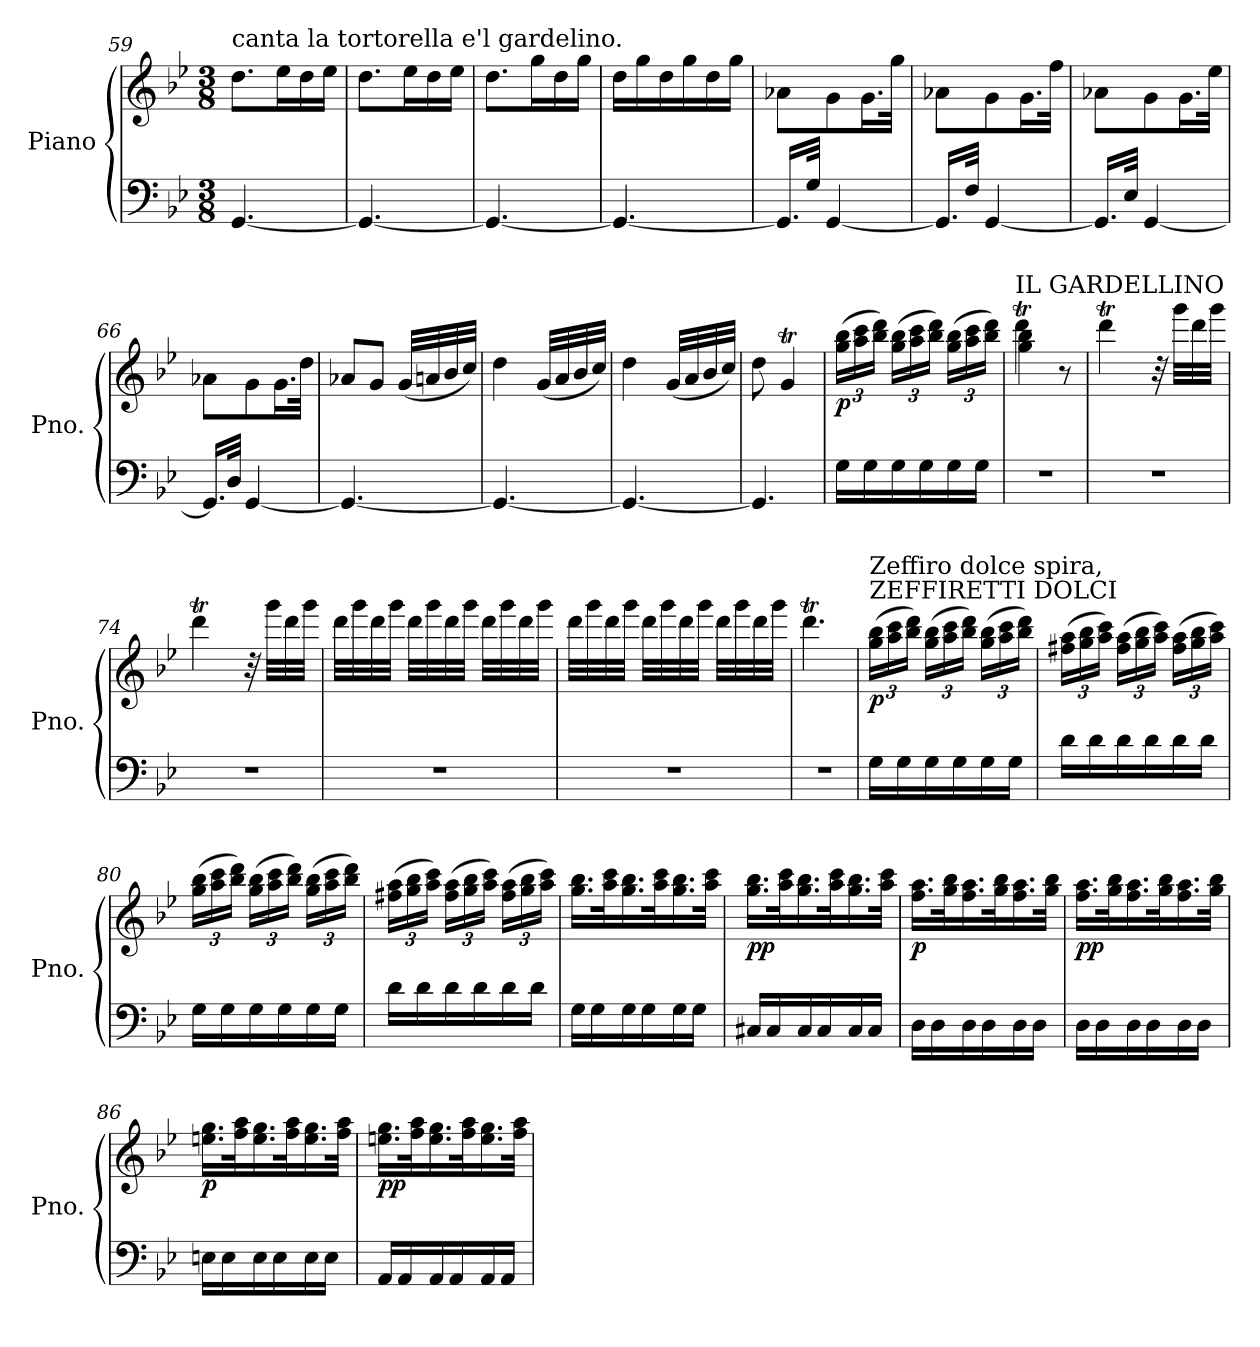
**kern	**kern	**dynam
*part1	*part1	*part1
*staff2	*staff1	*staff1/2
*I"Piano	*	*
*I'Pno.	*	*
*clefF4	*clefG2	*
*k[b-e-]	*k[b-e-]	*
*M3/8	*M3/8	*
=59	=59	=59
!	!LO:TX:t=canta la tortorella e'l gardelino.	!
[4.GG/	8.dd\L	.
.	16ee-\L	.
.	16dd\	.
.	16ee-\JJ	.
=60	=60	=60
4.GG/_	8.dd\L	.
.	16ee-\L	.
.	16dd\	.
.	16ee-\JJ	.
=61	=61	=61
4.GG/_	8.dd\L	.
.	16gg\L	.
.	16dd\	.
.	16gg\JJ	.
=62	=62	=62
4.GG/_	16dd\LL	.
.	16gg\	.
.	16dd\	.
.	16gg\	.
.	16dd\	.
.	16gg\JJ	.
=63	=63	=63
16.GG/LL]	8a-X\L	.
32G/JJk	.	.
[4GG/	8g\	.
.	16.g\L	.
.	32gg\JJk	.
=64	=64	=64
16.GG/LL]	8a-X\L	.
32F/JJk	.	.
[4GG/	8g\	.
.	16.g\L	.
.	32ff\JJk	.
!!LO:LB:g=z
=65	=65	=65
16.GG/LL]	8a-X\L	.
32E-/JJk	.	.
[4GG/	8g\	.
.	16.g\L	.
.	32ee-\JJk	.
=66	=66	=66
16.GG/LL]	8a-X\L	.
32D/JJk	.	.
[4GG/	8g\	.
.	16.g\L	.
.	32dd\JJk	.
=67	=67	=67
4.GG/_	8a-X/L	.
.	8g/J	.
.	(<32g/LLL	.
.	32an/	.
.	32b-/	.
.	32cc/JJJ)	.
=68	=68	=68
4.GG/_	4dd\	.
.	(<32g/LLL	.
.	32a/	.
.	32b-/	.
.	32cc/JJJ)	.
=69	=69	=69
4.GG/_	4dd\	.
.	(<32g/LLL	.
.	32a/	.
.	32b-/	.
.	32cc/JJJ)	.
=70	=70	=70
4.GG/]	8dd\	.
.	4gT/	.
!!LO:LB:g=z
=71	=71	=71
*	*Xbrackettup	*
*	*MM59	*
!	!	!LO:DY:b
16G\LL	(>24gg\ 24bb-\LL	p
.	24aa\ 24ccc\	.
16G\	.	.
.	24bb-\ 24ddd\JJ)	.
16G\	(>24gg\ 24bb-\LL	.
.	24aa\ 24ccc\	.
16G\	.	.
.	24bb-\ 24ddd\JJ)	.
16G\	(>24gg\ 24bb-\LL	.
.	24aa\ 24ccc\	.
16G\JJ	.	.
.	24bb-\ 24ddd\JJ)	.
=72	=72	=72
*	*^	*
!	!LO:TX:t=IL GARDELLINO	!	!
4.r	4dddt\	4gg\ 4bb-\	.
.	8r	8ryy	.
=73	=73	=73	=73
4.r	4dddt\	32ryy	.
*	*v	*v	*
.	32r	.
*	*^	*
.	32ryy	32ggg\LLL	.
.	32ryy	32ddd\	.
.	32ryy	32gggTTT\JJJ	.
=74	=74	=74	=74
4.r	4dddt\	32ryy	.
*	*v	*v	*
.	32r	.
*	*^	*
.	32ryy	32ggg\LLL	.
.	32ryy	32ddd\	.
.	32ryy	32gggTTT\JJJ	.
*	*v	*v	*
!!LO:LB:g=z
=75	=75	=75
4.r	32ddd\LLL	.
.	32ggg\	.
.	32ddd\	.
.	32ggg\JJJ	.
.	32ddd\LLL	.
.	32ggg\	.
.	32ddd\	.
.	32ggg\JJJ	.
.	32ddd\LLL	.
.	32ggg\	.
.	32ddd\	.
.	32ggg\JJJ	.
=76	=76	=76
4.r	32ddd\LLL	.
.	32ggg\	.
.	32ddd\	.
.	32ggg\JJJ	.
.	32ddd\LLL	.
.	32ggg\	.
.	32ddd\	.
.	32ggg\JJJ	.
.	32ddd\LLL	.
.	32ggg\	.
.	32ddd\	.
.	32ggg\JJJ	.
=77	=77	=77
4.r	4.dddt\	.
!!LO:PB:g=z
=78	=78	=78
*	*MM66	*
!	!LO:TX:a:t=ZEFFIRETTI DOLCI	!
!	!LO:TX:t=Zeffiro dolce spira,	!
!	!	!LO:DY:b
16G\LL	(>24gg\ 24bb-\LL	p
.	24aa\ 24ccc\	.
16G\	.	.
.	24bb-\ 24ddd\JJ)	.
16G\	(>24gg\ 24bb-\LL	.
.	24aa\ 24ccc\	.
16G\	.	.
.	24bb-\ 24ddd\JJ)	.
16G\	(>24gg\ 24bb-\LL	.
.	24aa\ 24ccc\	.
16G\JJ	.	.
.	24bb-\ 24ddd\JJ)	.
=79	=79	=79
16d\LL	(>24ff#X\ 24aa\LL	.
.	24gg\ 24bb-\	.
16d\	.	.
.	24aa\ 24ccc\JJ)	.
16d\	(>24ff#\ 24aa\LL	.
.	24gg\ 24bb-\	.
16d\	.	.
.	24aa\ 24ccc\JJ)	.
16d\	(>24ff#\ 24aa\LL	.
.	24gg\ 24bb-\	.
16d\JJ	.	.
.	24aa\ 24ccc\JJ)	.
=80	=80	=80
16G\LL	(>24gg\ 24bb-\LL	.
.	24aa\ 24ccc\	.
16G\	.	.
.	24bb-\ 24ddd\JJ)	.
16G\	(>24gg\ 24bb-\LL	.
.	24aa\ 24ccc\	.
16G\	.	.
.	24bb-\ 24ddd\JJ)	.
16G\	(>24gg\ 24bb-\LL	.
.	24aa\ 24ccc\	.
16G\JJ	.	.
.	24bb-\ 24ddd\JJ)	.
!!LO:LB:g=z
=81	=81	=81
16d\LL	(>24ff#X\ 24aa\LL	.
.	24gg\ 24bb-\	.
16d\	.	.
.	24aa\ 24ccc\JJ)	.
16d\	(>24ff#\ 24aa\LL	.
.	24gg\ 24bb-\	.
16d\	.	.
.	24aa\ 24ccc\JJ)	.
16d\	(>24ff#\ 24aa\LL	.
.	24gg\ 24bb-\	.
16d\JJ	.	.
.	24aa\ 24ccc\JJ)	.
=82	=82	=82
16G\LL	16.gg\ 16.bb-\LL	.
16G\	.	.
.	32aa\ 32ccc\K	.
16G\	16.gg\ 16.bb-\	.
16G\	.	.
.	32aa\ 32ccc\K	.
16G\	16.gg\ 16.bb-\	.
16G\JJ	.	.
.	32aa\ 32ccc\JJk	.
=83	=83	=83
!	!	!LO:DY:b
16C#X/LL	16.gg\ 16.bb-\LL	pp
16C#/	.	.
.	32aa\ 32ccc\K	.
16C#/	16.gg\ 16.bb-\	.
16C#/	.	.
.	32aa\ 32ccc\K	.
16C#/	16.gg\ 16.bb-\	.
16C#/JJ	.	.
.	32aa\ 32ccc\JJk	.
=84	=84	=84
!	!	!LO:DY:b
16D\LL	16.ff\ 16.aa\LL	p
16D\	.	.
.	32gg\ 32bb-\K	.
16D\	16.ff\ 16.aa\	.
16D\	.	.
.	32gg\ 32bb-\K	.
16D\	16.ff\ 16.aa\	.
16D\JJ	.	.
.	32gg\ 32bb-\JJk	.
!!LO:LB:g=z
=85	=85	=85
!	!	!LO:DY:b
16D\LL	16.ff\ 16.aa\LL	pp
16D\	.	.
.	32gg\ 32bb-\K	.
16D\	16.ff\ 16.aa\	.
16D\	.	.
.	32gg\ 32bb-\K	.
16D\	16.ff\ 16.aa\	.
16D\JJ	.	.
.	32gg\ 32bb-\JJk	.
=86	=86	=86
!	!	!LO:DY:b
16En\LL	16.een\ 16.gg\LL	p
16E\	.	.
.	32ff\ 32aa\K	.
16E\	16.ee\ 16.gg\	.
16E\	.	.
.	32ff\ 32aa\K	.
16E\	16.ee\ 16.gg\	.
16E\JJ	.	.
.	32ff\ 32aa\JJk	.
=87	=87	=87
!	!	!LO:DY:b
16AA/LL	16.een\ 16.gg\LL	pp
16AA/	.	.
.	32ff\ 32aa\K	.
16AA/	16.ee\ 16.gg\	.
16AA/	.	.
.	32ff\ 32aa\K	.
16AA/	16.ee\ 16.gg\	.
16AA/JJ	.	.
.	32ff\ 32aa\JJk	.
=	=	=
*-	*-	*-
